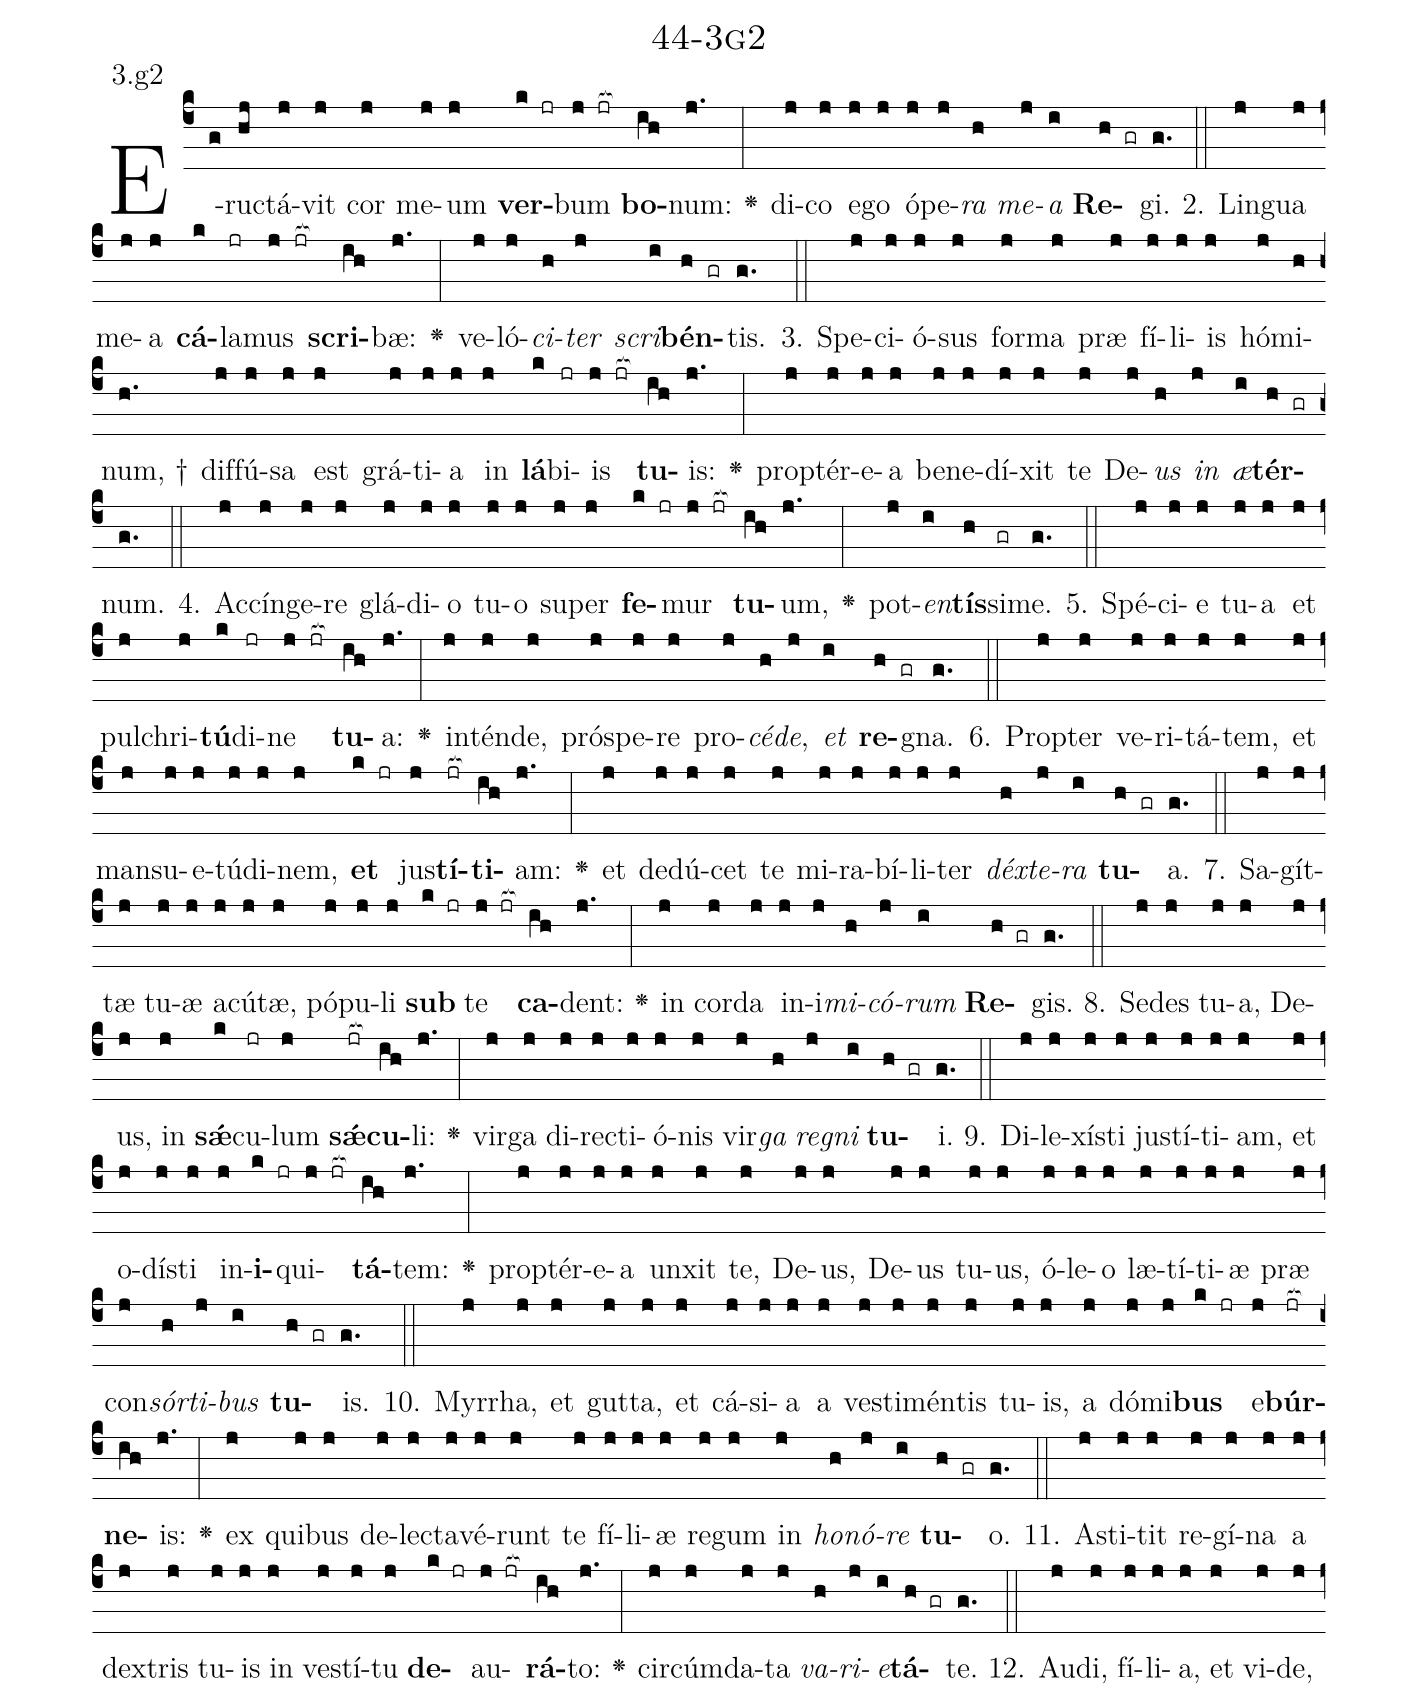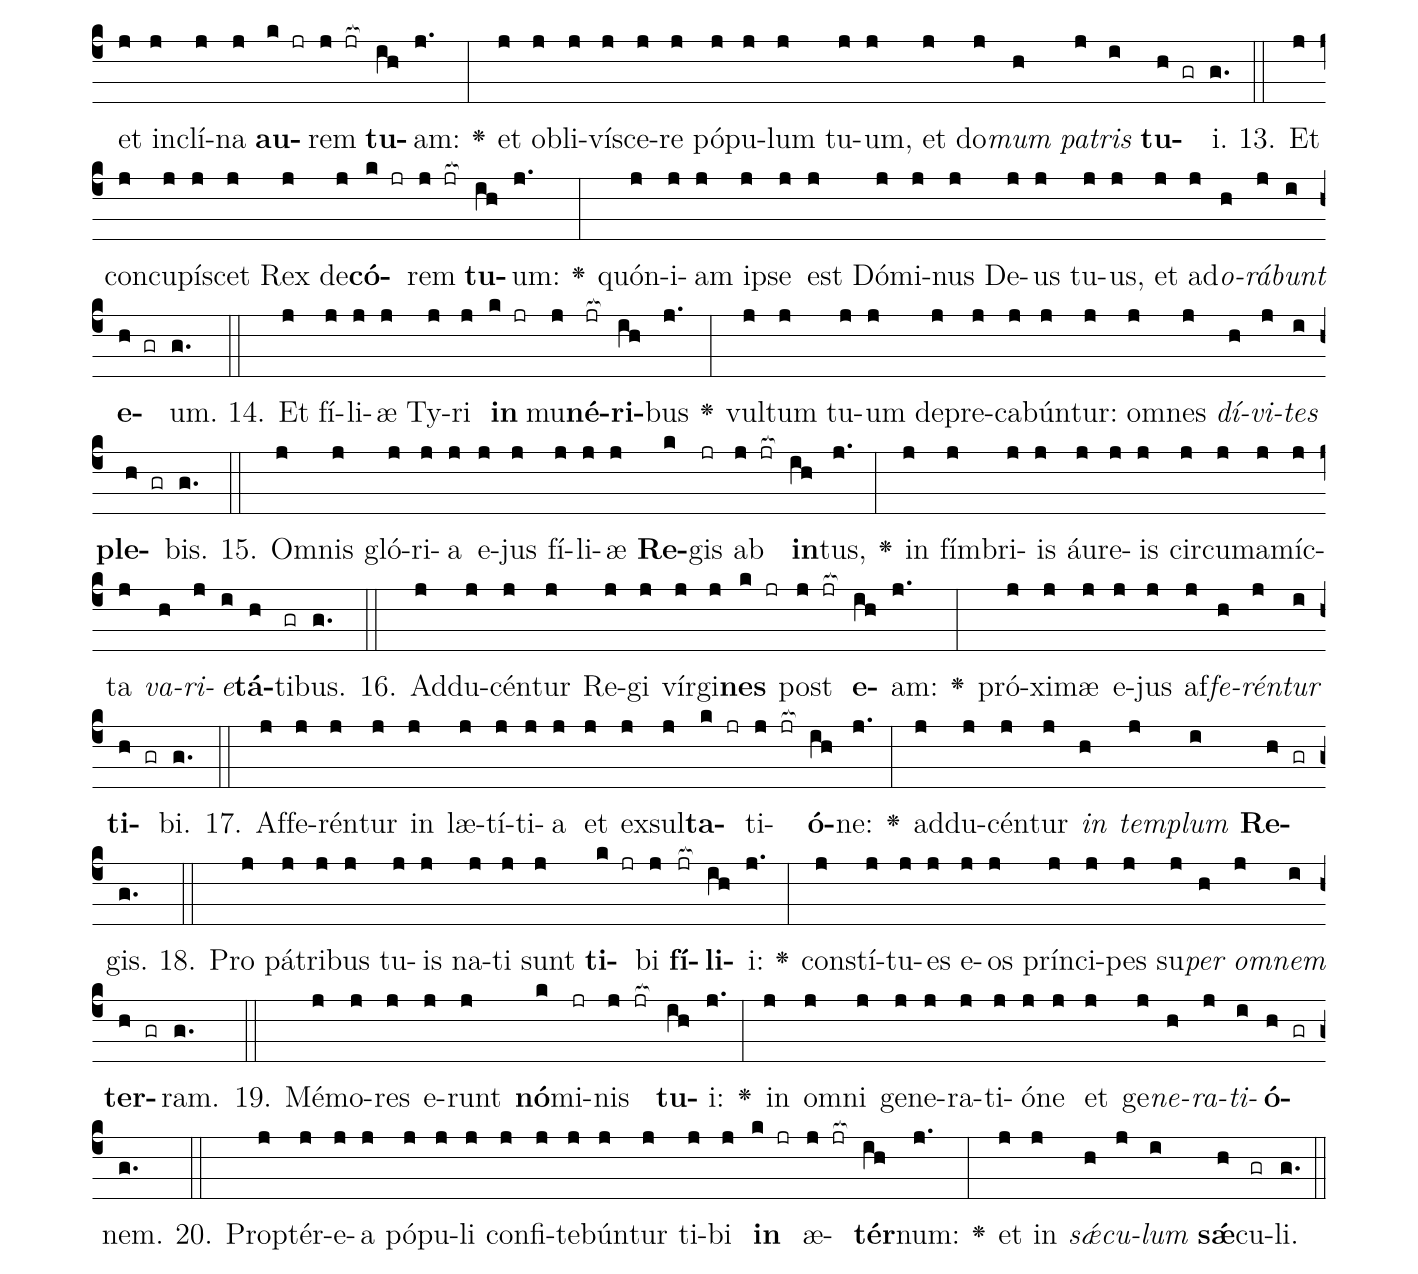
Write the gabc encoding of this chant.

name: 44-3g2;
annotation: 3.g2;
%%
(c4)E(g)ruc(hj)tá(j)vit(j) cor(j) me(j)um(j) <b>ver</b>(k jr)bum(j jr[ocb:1{]) <b>bo</b>(ih[ocb:0}])num:(j.) <v>\greheightstar</v>(:) di(j)co(j) e(j)go(j) ó(j)pe(j)<i>ra</i>(h) <i>me</i>(j)<i>a</i>(i) <b>Re</b>(h gr)gi.(g.) (::)
2. Lin(j)gua(j) me(j)a(j) <b>cá</b>(k)la(jr)mus(j jr[ocb:1{]) <b>scri</b>(ih[ocb:0}])bæ:(j.) <v>\greheightstar</v>(:) ve(j)ló(j)<i>ci</i>(h)<i>ter</i>(j) <i>scri</i>(i)<b>bén</b>(h gr)tis.(g.) (::)
3. Spe(j)ci(j)ó(j)sus(j) for(j)ma(j) præ(j) fí(j)li(j)is(j) hó(j)mi(h)num, †(h.) dif(j)fú(j)sa(j) est(j) grá(j)ti(j)a(j) in(j) <b>lá</b>(k)bi(jr)is(j jr[ocb:1{]) <b>tu</b>(ih[ocb:0}])is:(j.) <v>\greheightstar</v>(:) prop(j)tér(j)e(j)a(j) be(j)ne(j)dí(j)xit(j) te(j) De(j)<i>us</i>(h) <i>in</i>(j) <i>æ</i>(i)<b>tér</b>(h gr)num.(g.) (::)
4. Ac(j)cín(j)ge(j)re(j) glá(j)di(j)o(j) tu(j)o(j) su(j)per(j) <b>fe</b>(k jr)mur(j jr[ocb:1{]) <b>tu</b>(ih[ocb:0}])um,(j.) <v>\greheightstar</v>(:) pot(j)<i>en</i>(i)<b>tís</b>(h)si(gr)me.(g.) (::)
5. Spé(j)ci(j)e(j) tu(j)a(j) et(j) pul(j)chri(j)<b>tú</b>(k)di(jr)ne(j jr[ocb:1{]) <b>tu</b>(ih[ocb:0}])a:(j.) <v>\greheightstar</v>(:) in(j)tén(j)de,(j) pró(j)spe(j)re(j) pro(j)<i>cé</i>(h)<i>de</i>,(j) <i>et</i>(i) <b>re</b>(h gr)gna.(g.) (::)
6. Prop(j)ter(j) ve(j)ri(j)tá(j)tem,(j) et(j) man(j)su(j)e(j)tú(j)di(j)nem,(j) <b>et</b>(k jr) jus(j)<b>tí</b>(jr[ocb:1{])<b>ti</b>(ih[ocb:0}])am:(j.) <v>\greheightstar</v>(:) et(j) de(j)dú(j)cet(j) te(j) mi(j)ra(j)bí(j)li(j)ter(j) <i>déx</i>(h)<i>te</i>(j)<i>ra</i>(i) <b>tu</b>(h gr)a.(g.) (::)
7. Sa(j)gít(j)tæ(j) tu(j)æ(j) a(j)cú(j)tæ,(j) pó(j)pu(j)li(j) <b>sub</b>(k jr) te(j jr[ocb:1{]) <b>ca</b>(ih[ocb:0}])dent:(j.) <v>\greheightstar</v>(:) in(j) cor(j)da(j) in(j)i(j)<i>mi</i>(h)<i>có</i>(j)<i>rum</i>(i) <b>Re</b>(h gr)gis.(g.) (::)
8. Se(j)des(j) tu(j)a,(j) De(j)us,(j) in(j) <b>sǽ</b>(k)cu(jr)lum(j) <b>sǽ</b>(jr[ocb:1{])<b>cu</b>(ih[ocb:0}])li:(j.) <v>\greheightstar</v>(:) vir(j)ga(j) di(j)rec(j)ti(j)ó(j)nis(j) vir(j)<i>ga</i>(h) <i>re</i>(j)<i>gni</i>(i) <b>tu</b>(h gr)i.(g.) (::)
9. Di(j)le(j)xís(j)ti(j) jus(j)tí(j)ti(j)am,(j) et(j) o(j)dís(j)ti(j) in(j)<b>i</b>(k jr)qui(j jr[ocb:1{])<b>tá</b>(ih[ocb:0}])tem:(j.) <v>\greheightstar</v>(:) prop(j)tér(j)e(j)a(j) un(j)xit(j) te,(j) De(j)us,(j) De(j)us(j) tu(j)us,(j) ó(j)le(j)o(j) læ(j)tí(j)ti(j)æ(j) præ(j) con(j)<i>sór</i>(h)<i>ti</i>(j)<i>bus</i>(i) <b>tu</b>(h gr)is.(g.) (::)
10. Myr(j)rha,(j) et(j) gut(j)ta,(j) et(j) cá(j)si(j)a(j) a(j) ves(j)ti(j)mén(j)tis(j) tu(j)is,(j) a(j) dó(j)mi(j)<b>bus</b>(k jr) e(j)<b>búr</b>(jr[ocb:1{])<b>ne</b>(ih[ocb:0}])is:(j.) <v>\greheightstar</v>(:) ex(j) qui(j)bus(j) de(j)lec(j)ta(j)vé(j)runt(j) te(j) fí(j)li(j)æ(j) re(j)gum(j) in(j) <i>ho</i>(h)<i>nó</i>(j)<i>re</i>(i) <b>tu</b>(h gr)o.(g.) (::)
11. A(j)sti(j)tit(j) re(j)gí(j)na(j) a(j) dex(j)tris(j) tu(j)is(j) in(j) ves(j)tí(j)tu(j) <b>de</b>(k jr)au(j jr[ocb:1{])<b>rá</b>(ih[ocb:0}])to:(j.) <v>\greheightstar</v>(:) cir(j)cúm(j)da(j)ta(j) <i>va</i>(h)<i>ri</i>(j)<i>e</i>(i)<b>tá</b>(h gr)te.(g.) (::)
12. Au(j)di,(j) fí(j)li(j)a,(j) et(j) vi(j)de,(j) et(j) in(j)clí(j)na(j) <b>au</b>(k jr)rem(j jr[ocb:1{]) <b>tu</b>(ih[ocb:0}])am:(j.) <v>\greheightstar</v>(:) et(j) ob(j)li(j)ví(j)sce(j)re(j) pó(j)pu(j)lum(j) tu(j)um,(j) et(j) do(j)<i>mum</i>(h) <i>pa</i>(j)<i>tris</i>(i) <b>tu</b>(h gr)i.(g.) (::)
13. Et(j) con(j)cu(j)pí(j)scet(j) Rex(j) de(j)<b>có</b>(k jr)rem(j jr[ocb:1{]) <b>tu</b>(ih[ocb:0}])um:(j.) <v>\greheightstar</v>(:) quón(j)i(j)am(j) ip(j)se(j) est(j) Dó(j)mi(j)nus(j) De(j)us(j) tu(j)us,(j) et(j) ad(j)<i>o</i>(h)<i>rá</i>(j)<i>bunt</i>(i) <b>e</b>(h gr)um.(g.) (::)
14. Et(j) fí(j)li(j)æ(j) Ty(j)ri(j) <b>in</b>(k jr) mu(j)<b>né</b>(jr[ocb:1{])<b>ri</b>(ih[ocb:0}])bus(j.) <v>\greheightstar</v>(:) vul(j)tum(j) tu(j)um(j) de(j)pre(j)ca(j)bún(j)tur:(j) om(j)nes(j) <i>dí</i>(h)<i>vi</i>(j)<i>tes</i>(i) <b>ple</b>(h gr)bis.(g.) (::)
15. Om(j)nis(j) gló(j)ri(j)a(j) e(j)jus(j) fí(j)li(j)æ(j) <b>Re</b>(k)gis(jr) ab(j jr[ocb:1{]) <b>in</b>(ih[ocb:0}])tus,(j.) <v>\greheightstar</v>(:) in(j) fím(j)bri(j)is(j) áu(j)re(j)is(j) cir(j)cum(j)a(j)míc(j)ta(j) <i>va</i>(h)<i>ri</i>(j)<i>e</i>(i)<b>tá</b>(h)ti(gr)bus.(g.) (::)
16. Ad(j)du(j)cén(j)tur(j) Re(j)gi(j) vír(j)gi(j)<b>nes</b>(k jr) post(j jr[ocb:1{]) <b>e</b>(ih[ocb:0}])am:(j.) <v>\greheightstar</v>(:) pró(j)xi(j)mæ(j) e(j)jus(j) af(j)<i>fe</i>(h)<i>rén</i>(j)<i>tur</i>(i) <b>ti</b>(h gr)bi.(g.) (::)
17. Af(j)fe(j)rén(j)tur(j) in(j) læ(j)tí(j)ti(j)a(j) et(j) ex(j)sul(j)<b>ta</b>(k jr)ti(j jr[ocb:1{])<b>ó</b>(ih[ocb:0}])ne:(j.) <v>\greheightstar</v>(:) ad(j)du(j)cén(j)tur(j) <i>in</i>(h) <i>tem</i>(j)<i>plum</i>(i) <b>Re</b>(h gr)gis.(g.) (::)
18. Pro(j) pá(j)tri(j)bus(j) tu(j)is(j) na(j)ti(j) sunt(j) <b>ti</b>(k jr)bi(j) <b>fí</b>(jr[ocb:1{])<b>li</b>(ih[ocb:0}])i:(j.) <v>\greheightstar</v>(:) con(j)stí(j)tu(j)es(j) e(j)os(j) prín(j)ci(j)pes(j) su(j)<i>per</i>(h) <i>om</i>(j)<i>nem</i>(i) <b>ter</b>(h gr)ram.(g.) (::)
19. Mé(j)mo(j)res(j) e(j)runt(j) <b>nó</b>(k)mi(jr)nis(j jr[ocb:1{]) <b>tu</b>(ih[ocb:0}])i:(j.) <v>\greheightstar</v>(:) in(j) om(j)ni(j) ge(j)ne(j)ra(j)ti(j)ó(j)ne(j) et(j) ge(j)<i>ne</i>(h)<i>ra</i>(j)<i>ti</i>(i)<b>ó</b>(h gr)nem.(g.) (::)
20. Prop(j)tér(j)e(j)a(j) pó(j)pu(j)li(j) con(j)fi(j)te(j)bún(j)tur(j) ti(j)bi(j) <b>in</b>(k jr) æ(j jr[ocb:1{])<b>tér</b>(ih[ocb:0}])num:(j.) <v>\greheightstar</v>(:) et(j) in(j) <i>sǽ</i>(h)<i>cu</i>(j)<i>lum</i>(i) <b>sǽ</b>(h)cu(gr)li.(g.) (::)
